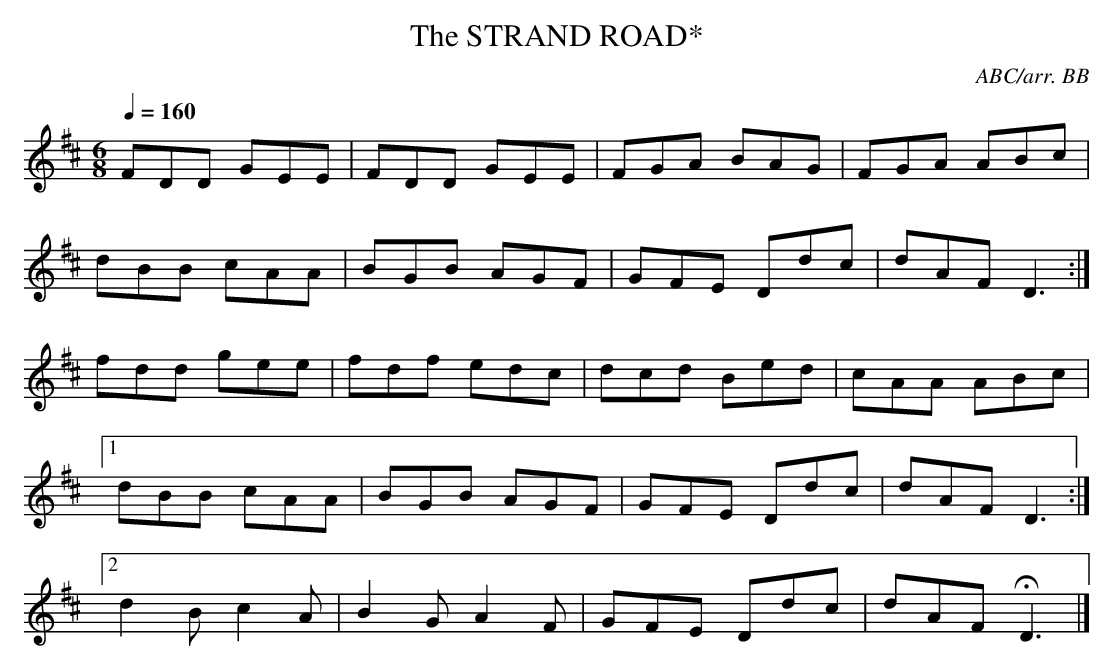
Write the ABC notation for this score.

X:1
T:STRAND ROAD*, The
Q:1/4=160
C:ABC/arr. BB
L:1/8
M:6/8
K:D
FDD GEE|FDD GEE|FGA BAG|FGA ABc|
dBB cAA|BGB AGF|GFE Ddc|dAF D3 :|
fdd gee|fdf edc|dcd Bed|cAA ABc|
[1 dBB cAA|BGB AGF|GFE Ddc|dAF D3 :|
[2 d2B c2A|B2G A2F|GFE Ddc|dAF HD3|]
